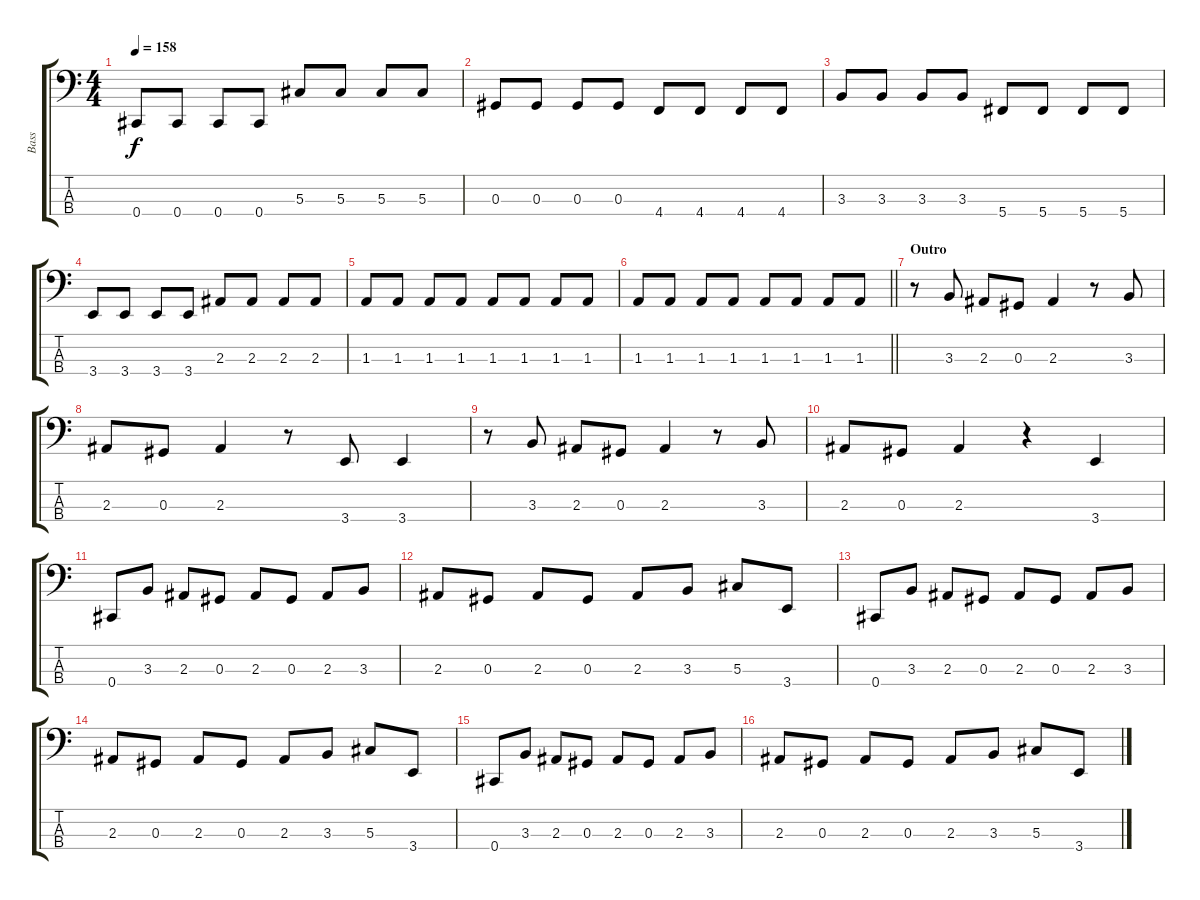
\track ("Bass" "Bass") {instrument electricbasspick}
\staff {score tabs}
\tuning (Gb2 Db2 Ab1 Db1) {hide}
\ts (4 4)
\tempo 158
\clef f4
\ks c
0.4.8{dy f} 0.4.8 0.4.8 0.4.8 5.3.8 5.3.8 5.3.8 5.3.8 |
0.3.8 0.3.8 0.3.8 0.3.8 4.4.8 4.4.8 4.4.8 4.4.8 |
3.3.8 3.3.8 3.3.8 3.3.8 5.4.8 5.4.8 5.4.8 5.4.8 |
3.4.8 3.4.8 3.4.8 3.4.8 2.3.8 2.3.8 2.3.8 2.3.8 |
1.3.8 1.3.8 1.3.8 1.3.8 1.3.8 1.3.8 1.3.8 1.3.8 |
\barLineRight lightlight
1.3.8 1.3.8 1.3.8 1.3.8 1.3.8 1.3.8 1.3.8 1.3.8 |
\section ("" "Outro")
r.8 3.3.8 2.3.8 0.3.8 2.3.4 r.8 3.3.8 |
2.3.8 0.3.8 2.3.4 r.8 3.4.8 3.4.4 |
r.8 3.3.8 2.3.8 0.3.8 2.3.4 r.8 3.3.8 |
2.3.8 0.3.8 2.3.4 r.4 3.4.4 |
0.4.8 3.3.8 2.3.8 0.3.8 2.3.8 0.3.8 2.3.8 3.3.8 |
2.3.8 0.3.8 2.3.8 0.3.8 2.3.8 3.3.8 5.3.8 3.4.8 |
0.4.8 3.3.8 2.3.8 0.3.8 2.3.8 0.3.8 2.3.8 3.3.8 |
2.3.8 0.3.8 2.3.8 0.3.8 2.3.8 3.3.8 5.3.8 3.4.8 |
0.4.8 3.3.8 2.3.8 0.3.8 2.3.8 0.3.8 2.3.8 3.3.8 |
2.3.8 0.3.8 2.3.8 0.3.8 2.3.8 3.3.8 5.3.8 3.4.8
